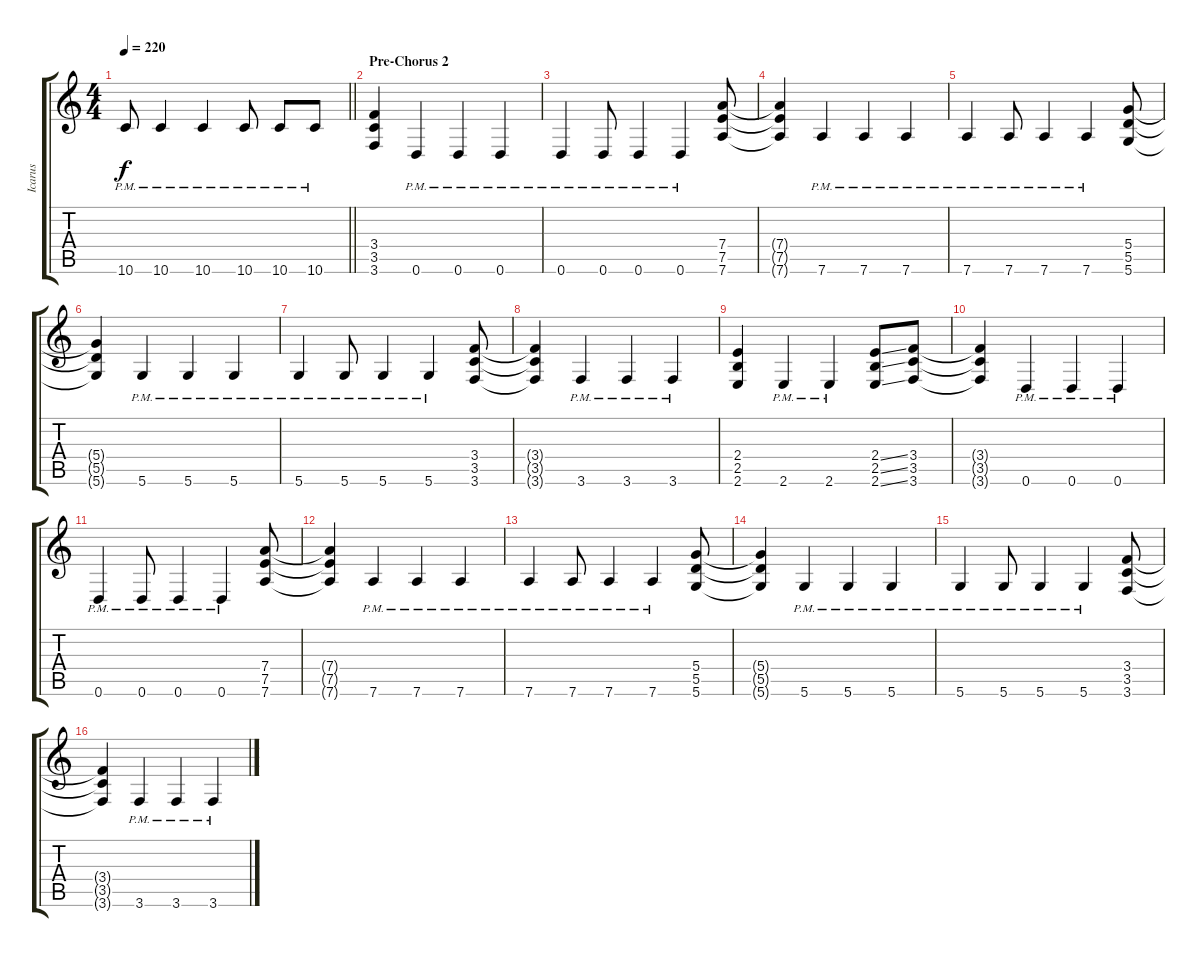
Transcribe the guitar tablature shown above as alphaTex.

\track ("Icarus" "Icarus") {instrument distortionguitar}
\staff {score tabs}
\tuning (E4 B3 G3 D3 A2 D2) {hide}
\ts (4 4)
\tempo 220
\clef g2
\barLineRight lightlight
\ks c
10.6{pm}.8{dy f} 10.6{pm}.4 10.6{pm}.4 10.6{pm}.8 10.6{pm}.8 10.6{pm}.8 |
\section ("" "Pre-Chorus 2")
(3.4 3.5 3.6).4 0.6{pm}.4 0.6{pm}.4 0.6{pm}.4 |
0.6{pm}.4 0.6{pm}.8 0.6{pm}.4 0.6{pm}.4 (7.4 7.5 7.6).8 |
(7.4{t} 7.5{t} 7.6{t}).4 7.6{pm}.4 7.6{pm}.4 7.6{pm}.4 |
7.6{pm}.4 7.6{pm}.8 7.6{pm}.4 7.6{pm}.4 (5.4 5.5 5.6).8 |
(5.4{t} 5.5{t} 5.6{t}).4 5.6{pm}.4 5.6{pm}.4 5.6{pm}.4 |
5.6{pm}.4 5.6{pm}.8 5.6{pm}.4 5.6{pm}.4 (3.4 3.5 3.6).8 |
(3.4{t} 3.5{t} 3.6{t}).4 3.6{pm}.4 3.6{pm}.4 3.6{pm}.4 |
(2.4 2.5 2.6).4 2.6{pm}.4 2.6{pm}.4 (2.4{ss} 2.5{ss} 2.6{ss}).8 (3.4 3.5 3.6).8 |
(3.4{t} 3.5{t} 3.6{t}).4 0.6{pm}.4 0.6{pm}.4 0.6{pm}.4 |
0.6{pm}.4 0.6{pm}.8 0.6{pm}.4 0.6{pm}.4 (7.4 7.5 7.6).8 |
(7.4{t} 7.5{t} 7.6{t}).4 7.6{pm}.4 7.6{pm}.4 7.6{pm}.4 |
7.6{pm}.4 7.6{pm}.8 7.6{pm}.4 7.6{pm}.4 (5.4 5.5 5.6).8 |
(5.4{t} 5.5{t} 5.6{t}).4 5.6{pm}.4 5.6{pm}.4 5.6{pm}.4 |
5.6{pm}.4 5.6{pm}.8 5.6{pm}.4 5.6{pm}.4 (3.4 3.5 3.6).8 |
(3.4{t} 3.5{t} 3.6{t}).4 3.6{pm}.4 3.6{pm}.4 3.6{pm}.4
